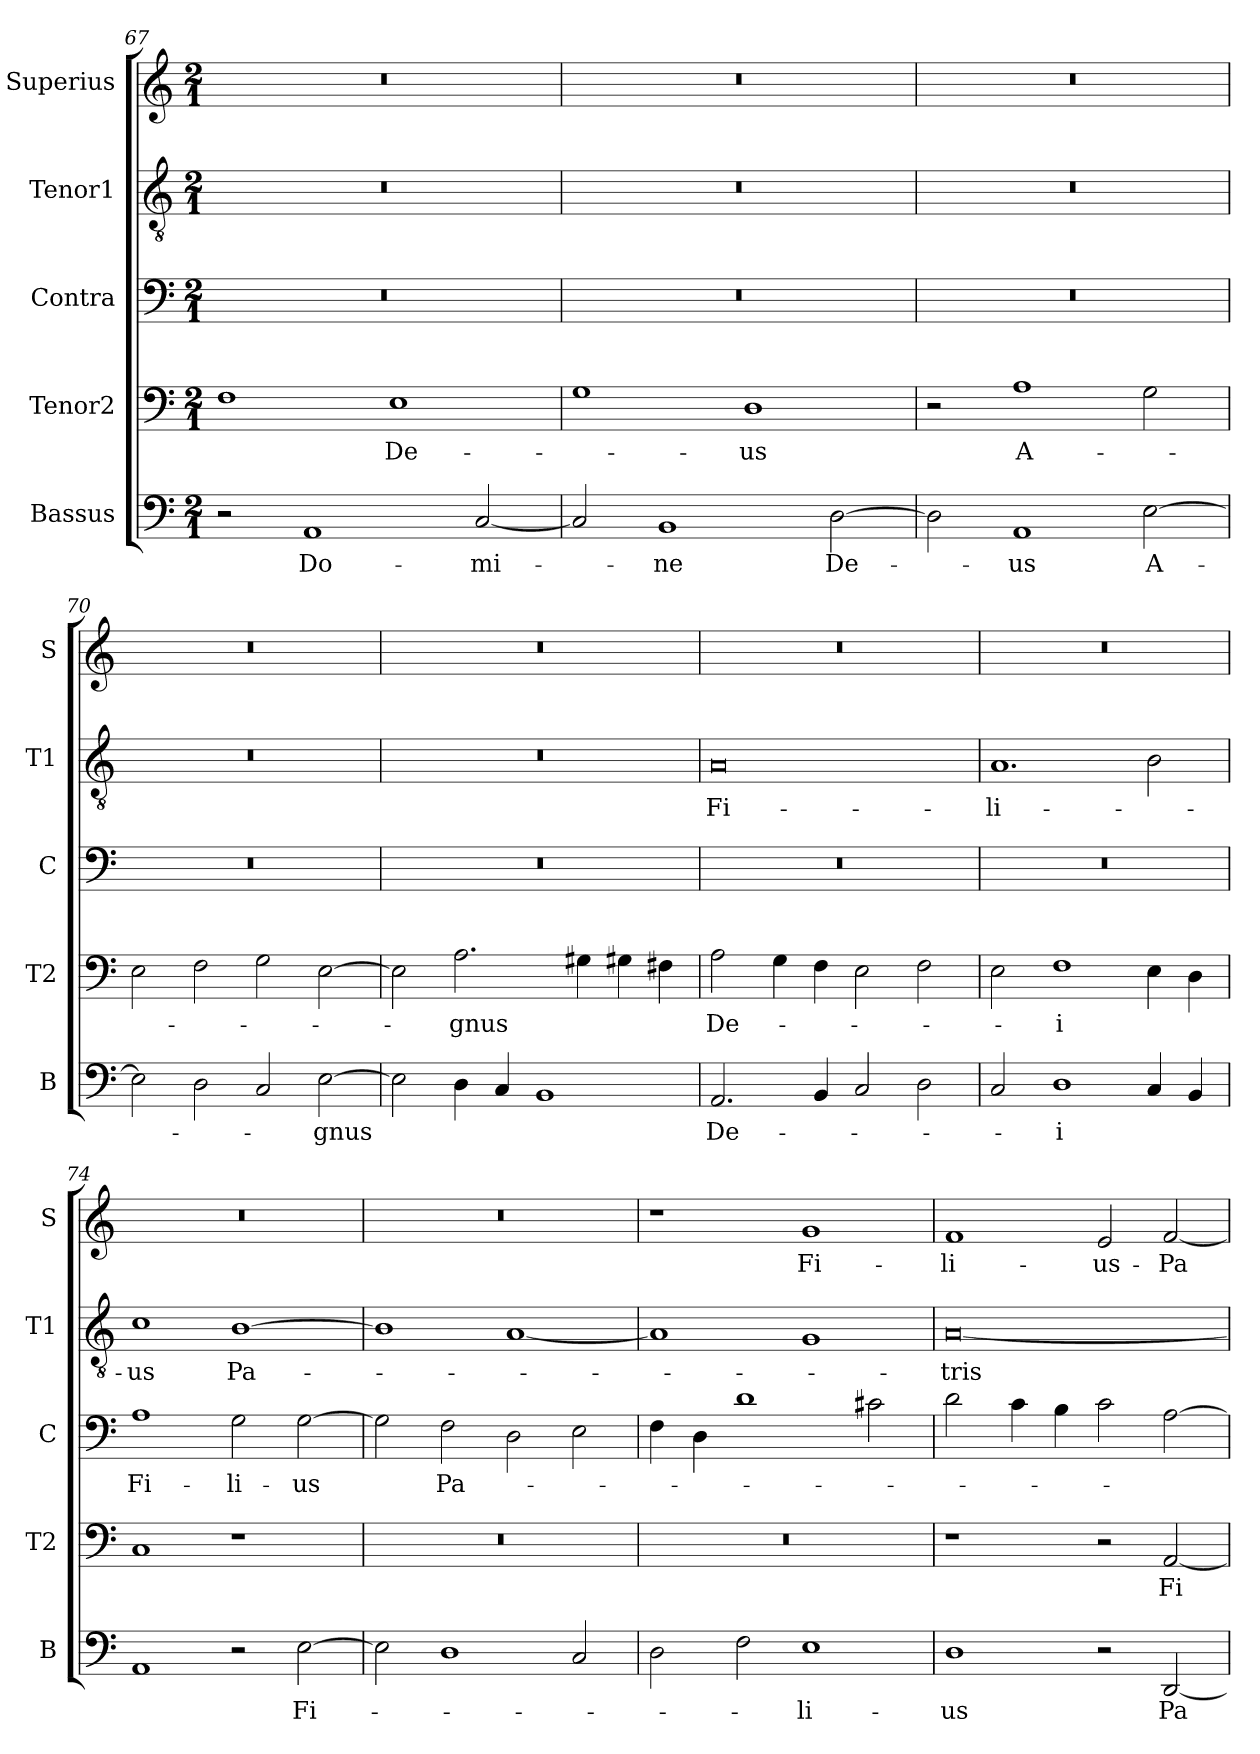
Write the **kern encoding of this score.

**kern	**text	**kern	**text	**kern	**text	**kern	**text	**kern	**text
*part5	*part5	*part4	*part4	*part3	*part3	*part2	*part2	*part1	*part1
*staff5	*staff5	*staff4	*staff4	*staff3	*staff3	*staff2	*staff2	*staff1	*staff1
*I"Bassus	*	*I"Tenor2	*	*I"Contra	*	*I"Tenor1	*	*I"Superius	*
*I'B	*	*I'T2	*	*I'C	*	*I'T1	*	*I'S	*
*clefF4	*	*clefF4	*	*clefF4	*	*clefGv2	*	*clefG2	*
*k[]	*	*k[]	*	*k[]	*	*k[]	*	*k[]	*
*M2/1	*	*M2/1	*	*M2/1	*	*M2/1	*	*M2/1	*
=67	=67	=67	=67	=67	=67	=67	=67	=67	=67
2r	.	1F	.	0r	.	0r	.	0r	.
1AA	Do-	.	.	.	.	.	.	.	.
.	.	1E	De-	.	.	.	.	.	.
[2C/	-mi-	.	.	.	.	.	.	.	.
=68	=68	=68	=68	=68	=68	=68	=68	=68	=68
2C/]	.	1G	.	0r	.	0r	.	0r	.
1BB	-ne	.	.	.	.	.	.	.	.
.	.	1D	-us	.	.	.	.	.	.
[2D\	De-	.	.	.	.	.	.	.	.
=69	=69	=69	=69	=69	=69	=69	=69	=69	=69
2D\]	.	2r	.	0r	.	0r	.	0r	.
1AA	-us	1A	A-	.	.	.	.	.	.
[2E\	A-	2G\	.	.	.	.	.	.	.
=70	=70	=70	=70	=70	=70	=70	=70	=70	=70
2E\]	.	2E\	.	0r	.	0r	.	0r	.
2D\	.	2F\	.	.	.	.	.	.	.
2C/	.	2G\	.	.	.	.	.	.	.
[2E\	-gnus	[2E\	.	.	.	.	.	.	.
=71	=71	=71	=71	=71	=71	=71	=71	=71	=71
2E\]	.	2E\]	.	0r	.	0r	.	0r	.
4D\	.	2.A\	-gnus	.	.	.	.	.	.
4C/	.	.	.	.	.	.	.	.	.
1BB	.	.	.	.	.	.	.	.	.
.	.	4G#X\	.	.	.	.	.	.	.
.	.	4G#X\	.	.	.	.	.	.	.
.	.	4F#X\	.	.	.	.	.	.	.
=72	=72	=72	=72	=72	=72	=72	=72	=72	=72
2.AA/	De-	2A\	De-	0r	.	0A	Fi-	0r	.
.	.	4G\	.	.	.	.	.	.	.
4BB/	.	4F\	.	.	.	.	.	.	.
2C/	.	2E\	.	.	.	.	.	.	.
2D\	.	2F\	.	.	.	.	.	.	.
=73	=73	=73	=73	=73	=73	=73	=73	=73	=73
2C/	.	2E\	.	0r	.	1.A	-li-	0r	.
1D	-i	1F	-i	.	.	.	.	.	.
4C/	.	4E\	.	.	.	2B\	.	.	.
4BB/	.	4D\	.	.	.	.	.	.	.
=74	=74	=74	=74	=74	=74	=74	=74	=74	=74
1AA	.	1C	.	1A	Fi-	1c	-us	0r	.
2r	.	1r	.	2G\	-li-	[1B	Pa-	.	.
[2E\	Fi-	.	.	[2G\	-us	.	.	.	.
=75	=75	=75	=75	=75	=75	=75	=75	=75	=75
2E\]	.	0r	.	2G\]	.	1B]	.	0r	.
1D	.	.	.	2F\	Pa-	.	.	.	.
.	.	.	.	2D\	.	[1A	.	.	.
2C/	.	.	.	2E\	.	.	.	.	.
=76	=76	=76	=76	=76	=76	=76	=76	=76	=76
2D\	.	0r	.	4F\	.	1A]	.	1r	.
.	.	.	.	4D\	.	.	.	.	.
2F\	.	.	.	1d	.	.	.	.	.
1E	-li-	.	.	.	.	1G	.	1g	Fi-
.	.	.	.	2c#X\	.	.	.	.	.
=77	=77	=77	=77	=77	=77	=77	=77	=77	=77
1D	-us	1r	.	2d\	.	[0A	-tris	1f	-li-
.	.	.	.	4c\	.	.	.	.	.
.	.	.	.	4B\	.	.	.	.	.
2r	.	2r	.	2c\	.	.	.	2e/	-us-
[2DD/	Pa-	[2AA/	Fi-	[2A\	.	.	.	[2f/	-Pa-
=	=	=	=	=	=	=	=	=	=
*-	*-	*-	*-	*-	*-	*-	*-	*-	*-
